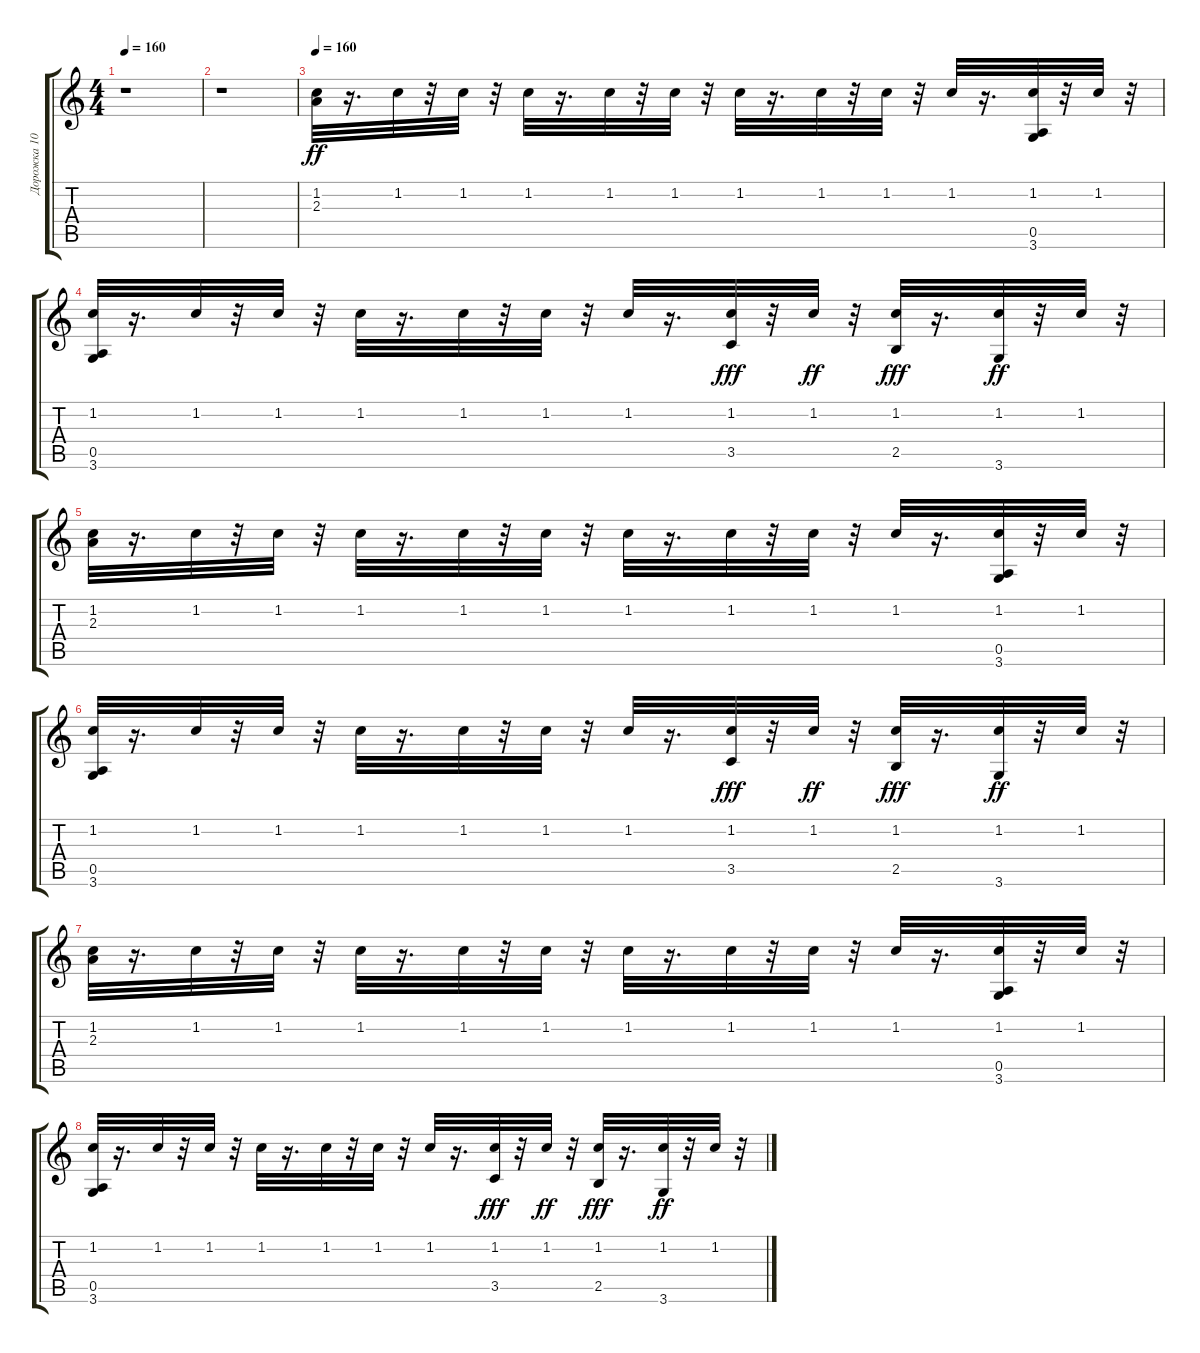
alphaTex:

\track ("Дорожка 10" "Дорожка 10") {instrument acousticguitarnylon}
\staff {score tabs}
\tuning (E4 B3 G3 D3 A2 E2) {hide}
\ts (4 4)
\tempo 160
\clef g2
\ks c
r.1{dy ff instrument acousticguitarnylon} |
r.1 |
\tempo 160
(1.2 2.3).32 r.16{d} 1.2.32 r.32 1.2.32 r.32 1.2.32 r.16{d} 1.2.32 r.32 1.2.32 r.32 1.2.32 r.16{d} 1.2.32 r.32 1.2.32 r.32 1.2.32 r.16{d} (1.2 0.5 3.6).32 r.32 1.2.32 r.32 |
(1.2 0.5 3.6).32 r.16{d} 1.2.32 r.32 1.2.32 r.32 1.2.32 r.16{d} 1.2.32 r.32 1.2.32 r.32 1.2.32 r.16{d} (1.2 3.5).32{dy fff} r.32 1.2.32{dy ff} r.32 (1.2 2.5).32{dy fff} r.16{d} (1.2 3.6).32{dy ff} r.32 1.2.32 r.32 |
(1.2 2.3).32 r.16{d} 1.2.32 r.32 1.2.32 r.32 1.2.32 r.16{d} 1.2.32 r.32 1.2.32 r.32 1.2.32 r.16{d} 1.2.32 r.32 1.2.32 r.32 1.2.32 r.16{d} (1.2 0.5 3.6).32 r.32 1.2.32 r.32 |
(1.2 0.5 3.6).32 r.16{d} 1.2.32 r.32 1.2.32 r.32 1.2.32 r.16{d} 1.2.32 r.32 1.2.32 r.32 1.2.32 r.16{d} (1.2 3.5).32{dy fff} r.32 1.2.32{dy ff} r.32 (1.2 2.5).32{dy fff} r.16{d} (1.2 3.6).32{dy ff} r.32 1.2.32 r.32 |
(1.2 2.3).32 r.16{d} 1.2.32 r.32 1.2.32 r.32 1.2.32 r.16{d} 1.2.32 r.32 1.2.32 r.32 1.2.32 r.16{d} 1.2.32 r.32 1.2.32 r.32 1.2.32 r.16{d} (1.2 0.5 3.6).32 r.32 1.2.32 r.32 |
(1.2 0.5 3.6).32 r.16{d} 1.2.32 r.32 1.2.32 r.32 1.2.32 r.16{d} 1.2.32 r.32 1.2.32 r.32 1.2.32 r.16{d} (1.2 3.5).32{dy fff} r.32 1.2.32{dy ff} r.32 (1.2 2.5).32{dy fff} r.16{d} (1.2 3.6).32{dy ff} r.32 1.2.32 r.32
